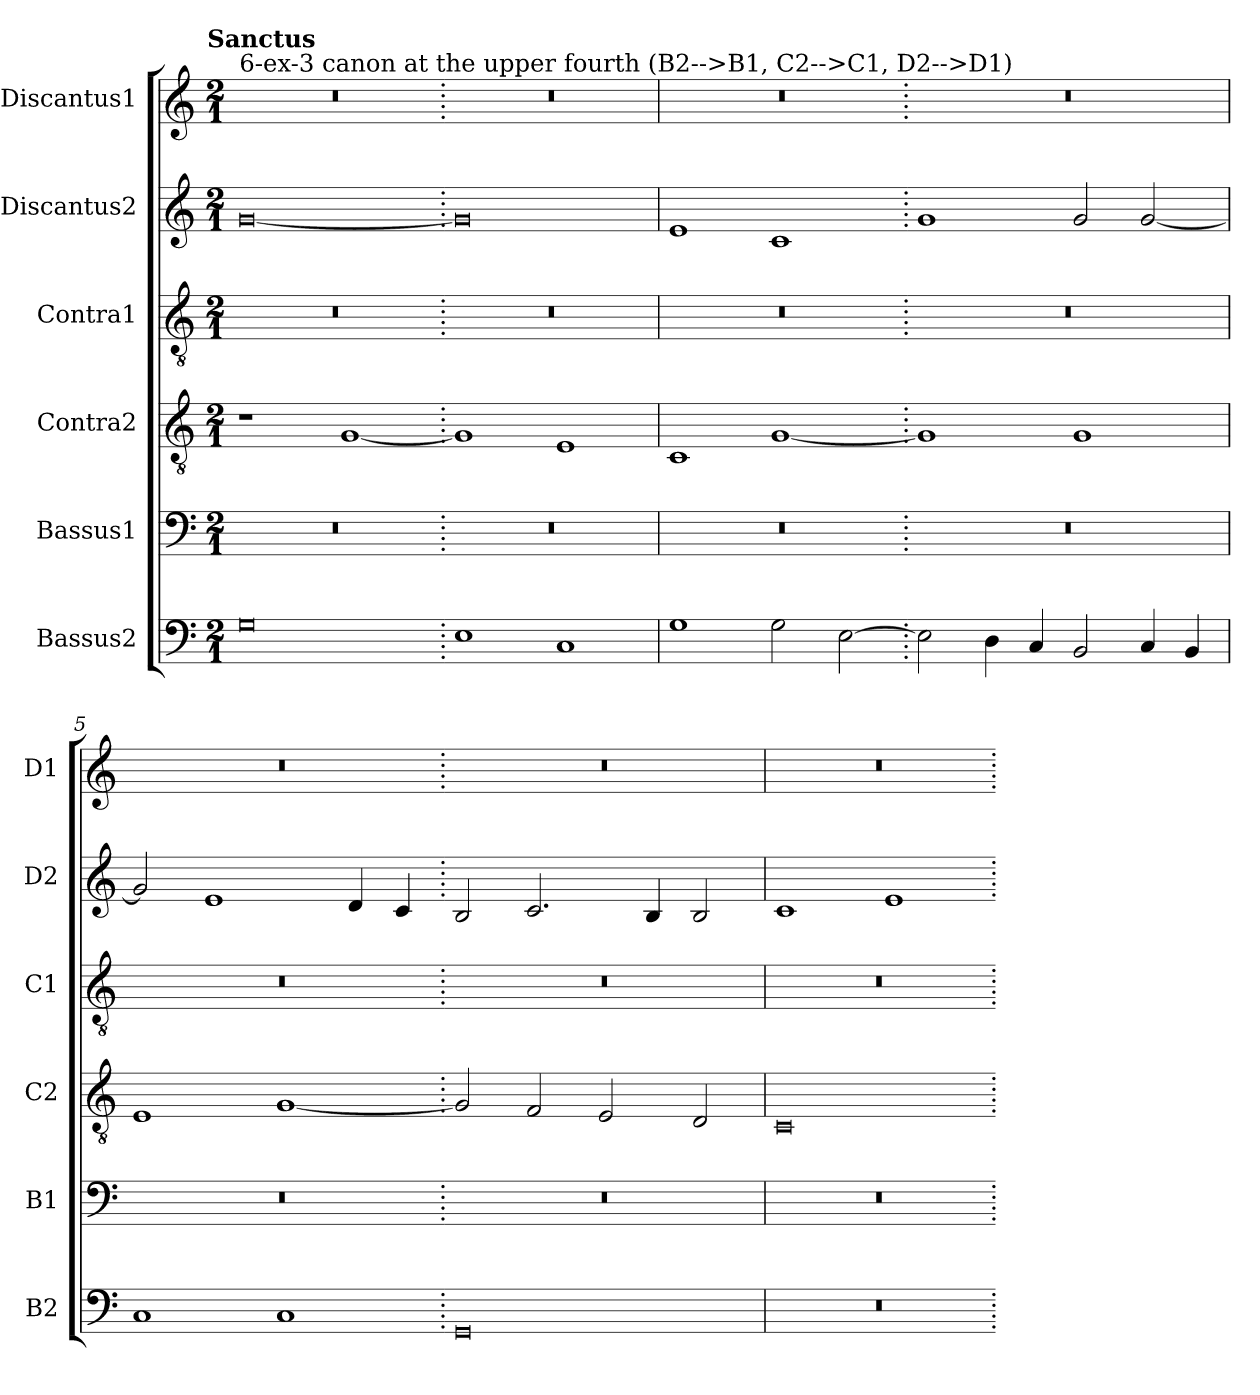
**kern	**kern	**kern	**kern	**kern	**kern
*part6	*part5	*part4	*part3	*part2	*part1
*staff6	*staff5	*staff4	*staff3	*staff2	*staff1
*I"Bassus2	*I"Bassus1	*I"Contra2	*I"Contra1	*I"Discantus2	*I"Discantus1
*I'B2	*I'B1	*I'C2	*I'C1	*I'D2	*I'D1
*clefF4	*clefF4	*clefGv2	*clefGv2	*clefG2	*clefG2
*k[]	*k[]	*k[]	*k[]	*k[]	*k[]
!!LO:TX:omd:t=Sanctus
*M2/1	*M2/1	*M2/1	*M2/1	*M2/1	*M2/1
=1	=1	=1	=1	=1	=1
!	!	!	!	!	!LO:TX:a:t=6-ex-3 canon at the upper fourth (B2-->B1, C2-->C1, D2-->D1)
0G	0r	1r	0r	[0g	0r
.	.	[1G	.	.	.
=2.	=2.	=2.	=2.	=2.	=2.
1E	0r	1G]	0r	0g]	0r
1C	.	1E	.	.	.
=3	=3	=3	=3	=3	=3
1G	0r	1C	0r	1e	0r
2G\	.	[1G	.	1c	.
[2E\	.	.	.	.	.
=4.	=4.	=4.	=4.	=4.	=4.
2E\]	0r	1G]	0r	1g	0r
4D\	.	.	.	.	.
4C/	.	.	.	.	.
2BB/	.	1G	.	2g/	.
4C/	.	.	.	[2g/	.
4BB/	.	.	.	.	.
=5	=5	=5	=5	=5	=5
1C	0r	1E	0r	2g/]	0r
.	.	.	.	1e	.
1C	.	[1G	.	.	.
.	.	.	.	4d/	.
.	.	.	.	4c/	.
=6.	=6.	=6.	=6.	=6.	=6.
0GG	0r	2G/]	0r	2B/	0r
.	.	2F/	.	2.c/	.
.	.	2E/	.	.	.
.	.	.	.	4B/	.
.	.	2D/	.	2B/	.
=7	=7	=7	=7	=7	=7
0r	0r	0C	0r	1c	0r
.	.	.	.	1e	.
=.	=.	=.	=.	=.	=.
*-	*-	*-	*-	*-	*-
